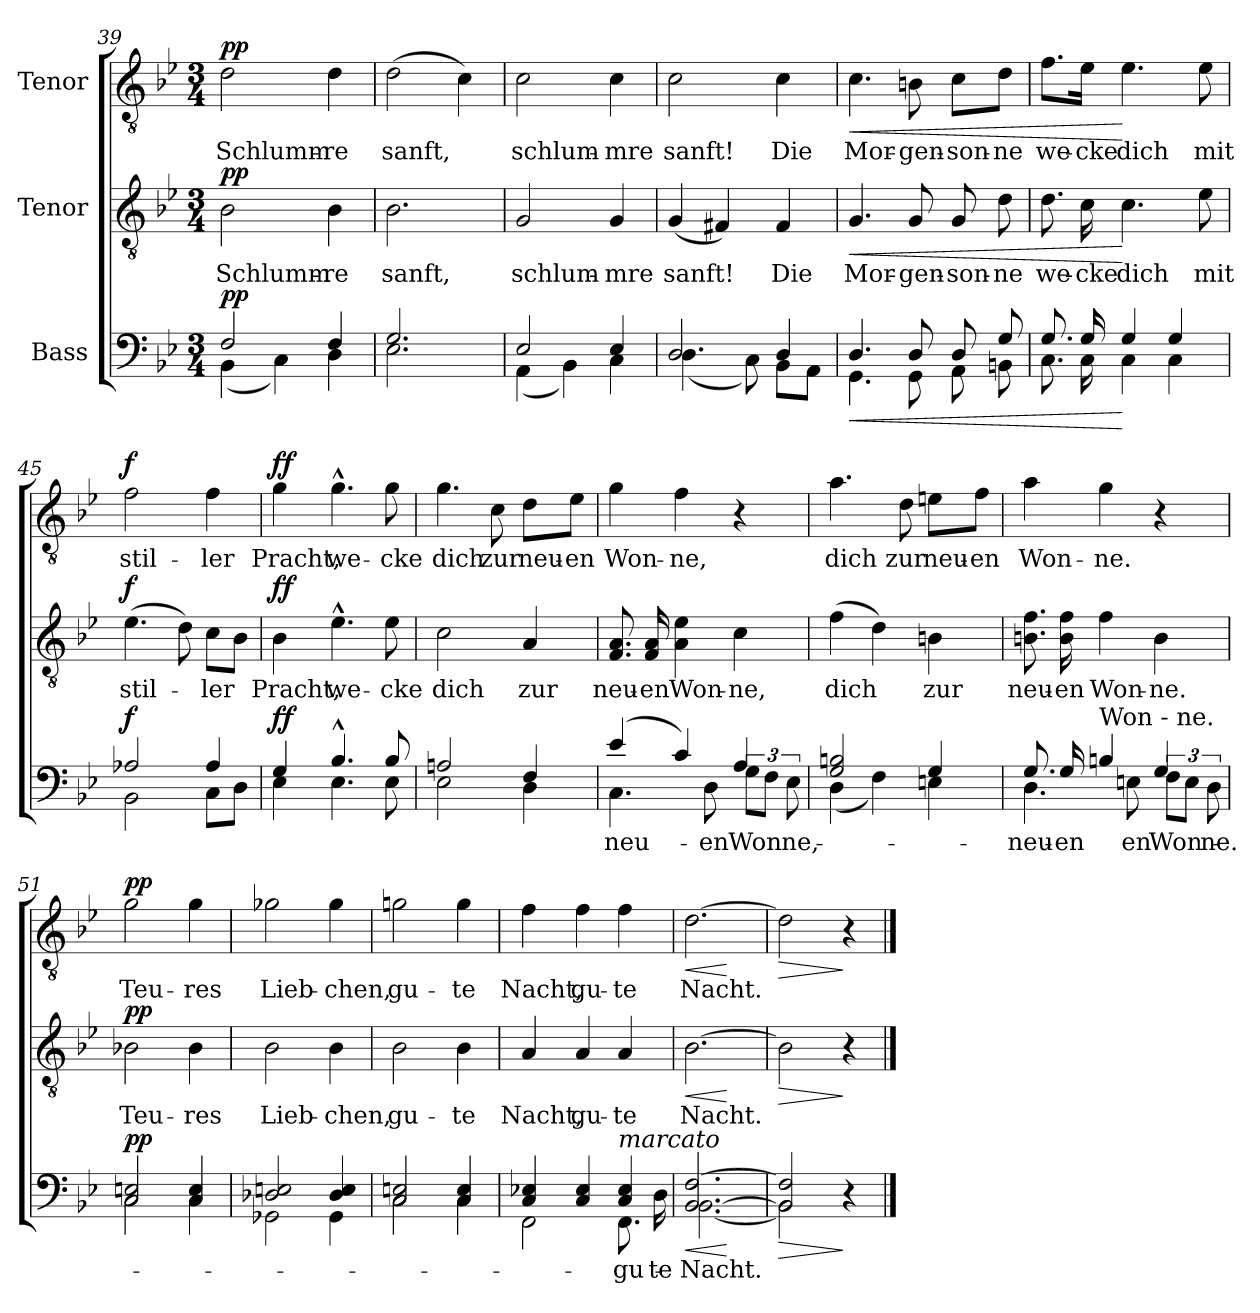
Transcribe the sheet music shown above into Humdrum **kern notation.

**kern	**text	**dynam	**kern	**text	**dynam	**kern	**text	**dynam
*part3	*part3	*part3	*part2	*part2	*part2	*part1	*part1	*part1
*staff3	*staff3	*staff3	*staff2	*staff2	*staff2	*staff1	*staff1	*staff1
*I"Bass	*	*	*I"Tenor	*	*	*I"Tenor	*	*
!!LO:PB:g=z
*clefF4	*	*	*clefGv2	*	*	*clefGv2	*	*
*k[b-e-]	*	*	*k[b-e-]	*	*	*k[b-e-]	*	*
*M3/4	*	*	*M3/4	*	*	*M3/4	*	*
=39	=39	=39	=39	=39	=39	=39	=39	=39
*^	*	*	*	*	*	*	*	*
!	!	!	!LO:DY:a	!	!LO:LY:b	!LO:DY:a	!	!LO:LY:b	!LO:DY:a
2F/	(4BB-\	.	pp	2B-\	Schlumm-	pp	2d\	Schlumm-	pp
.	4C\)	.	.	.	.	.	.	.	.
!	!	!	!	!	!LO:LY:b	!	!	!LO:LY:b	!
4F/	4D\	.	.	4B-\	-re	.	4d\	-re	.
=40	=40	=40	=40	=40	=40	=40	=40	=40	=40
!	!	!	!	!	!LO:LY:b	!	!	!LO:LY:b	!
2.G/	2.E-\	.	.	2.B-\	sanft,	.	(2d\	sanft,	.
.	.	.	.	.	.	.	4c\)	.	.
=41	=41	=41	=41	=41	=41	=41	=41	=41	=41
!	!	!	!	!	!LO:LY:b	!	!	!LO:LY:b	!
2E-/	(4AA\	.	.	2G/	schlum-	.	2c\	schlum-	.
.	4BB-\)	.	.	.	.	.	.	.	.
!	!	!	!	!	!LO:LY:b	!	!	!LO:LY:b	!
4E-/	4C\	.	.	4G/	-mre	.	4c\	-mre	.
=42	=42	=42	=42	=42	=42	=42	=42	=42	=42
!	!	!	!	!	!LO:LY:b	!	!	!LO:LY:b	!
2D/	(4.D\	.	.	(4G/	sanft!	.	2c\	sanft!	.
.	.	.	.	4F#X/)	.	.	.	.	.
.	8C\)	.	.	.	.	.	.	.	.
!	!	!	!	!	!LO:LY:b	!	!	!LO:LY:b	!
4D/	8BB-\L	.	.	4F#/	Die	.	4c\	Die	.
.	8AA\J	.	.	.	.	.	.	.	.
=43	=43	=43	=43	=43	=43	=43	=43	=43	=43
!	!	!	!LO:HP:b	!	!LO:LY:b	!LO:HP:b	!	!LO:LY:b	!LO:HP:b
4.D/	4.GG\	.	<	4.G/	Mor-	<	4.c\	Mor-	<
!	!	!	!	!	!LO:LY:b	!	!	!LO:LY:b	!
8D/	8GG\	.	.	8G/	-gen-	.	8Bn\	-gen-	.
!	!	!	!	!	!LO:LY:b	!	!	!LO:LY:b	!
8D/	8AA\	.	.	8G/	-son-	.	8c\L	-son-	.
!	!	!	!	!	!LO:LY:b	!	!	!LO:LY:b	!
8G/	8BBn\	.	.	8d\	-ne	.	8d\J	-ne	.
=44	=44	=44	=44	=44	=44	=44	=44	=44	=44
!	!	!	!	!	!LO:LY:b	!	!	!LO:LY:b	!
8.G/	8.C\	.	.	8.d\	we-	.	8.f\L	we-	.
!	!	!	!	!	!LO:LY:b	!	!	!LO:LY:b	!
16G/	16C\	.	.	16c\	-cke	.	16e-\Jk	-cke	.
!	!	!	!	!	!LO:LY:b	!	!	!LO:LY:b	!
4G/	4C\	.	[	4.c\	dich	[	4.e-\	dich	[
4G/	4C\	.	.	.	.	.	.	.	.
!	!	!	!	!	!LO:LY:b	!	!	!LO:LY:b	!
.	.	.	.	8e-\	mit	.	8e-\	mit	.
!!LO:LB:g=z
=45	=45	=45	=45	=45	=45	=45	=45	=45	=45
!	!	!	!LO:DY:a	!	!LO:LY:b	!LO:DY:a	!	!LO:LY:b	!LO:DY:a
2A-X/	2BB-\	.	f	(4.e-\	stil-	f	2f\	stil-	f
.	.	.	.	8d\)	.	.	.	.	.
!	!	!	!	!	!LO:LY:b	!	!	!LO:LY:b	!
4A-/	8C\L	.	.	8c\L	-ler	.	4f\	-ler	.
.	8D\J	.	.	8B-\J	.	.	.	.	.
=46	=46	=46	=46	=46	=46	=46	=46	=46	=46
!	!	!	!LO:DY:a	!	!LO:LY:b	!LO:DY:a	!	!LO:LY:b	!LO:DY:a
4G/	4E-\	.	ff	4B-\	Pracht,	ff	4g\	Pracht,	ff
!	!	!	!	!	!LO:LY:b	!	!	!LO:LY:b	!
4.B-^^/	4.E-\	.	.	4.e-^^\	we-	.	4.g^^\	we-	.
!	!	!	!	!	!LO:LY:b	!	!	!LO:LY:b	!
8B-/	8E-\	.	.	8e-\	-cke	.	8g\	-cke	.
=47	=47	=47	=47	=47	=47	=47	=47	=47	=47
!	!	!	!	!	!LO:LY:b	!	!	!LO:LY:b	!
2An/	2E-\	.	.	2c\	dich	.	4.g\	dich	.
!	!	!	!	!	!	!	!	!LO:LY:b	!
.	.	.	.	.	.	.	8c\	zur	.
!	!	!	!	!	!LO:LY:b	!	!	!LO:LY:b	!
4F/	4D\	.	.	4A/	zur	.	8d\L	neu-	.
!	!	!	!	!	!	!	!	!LO:LY:b	!
.	.	.	.	.	.	.	8e-\J	-en	.
=48	=48	=48	=48	=48	=48	=48	=48	=48	=48
!	!	!LO:LY:b	!	!	!	!	!	!	!
!	!	!LO:LY:b	!	!	!LO:LY:b	!	!	!LO:LY:b	!
(4e-/	4.C\	neu-	.	8.F/ 8.A/	neu-	.	4g\	Won-	.
!	!	!	!	!	!LO:LY:b	!	!	!	!
.	.	.	.	16F/ 16A/	-en	.	.	.	.
!	!	!	!	!	!LO:LY:b	!	!	!LO:LY:b	!
4c/)	.	.	.	4A\ 4e-\	Won-	.	4f\	-ne,	.
!	!	!LO:LY:b	!	!	!	!	!	!	!
.	8D\	-en	.	.	.	.	.	.	.
!	!	!LO:LY:b	!	!	!	!	!	!	!
!	!	!LO:LY:b	!	!	!LO:LY:b	!	!	!	!
4A/	12G\L	Won-	.	4c\	-ne,	.	4r	.	.
.	12F\J	.	.	.	.	.	.	.	.
!	!	!LO:LY:b	!	!	!	!	!	!	!
.	12E-\	-ne,	.	.	.	.	.	.	.
=49	=49	=49	=49	=49	=49	=49	=49	=49	=49
!	!	!	!	!	!LO:LY:b	!	!	!LO:LY:b	!
2G/ 2Bn/	(4D\	.	.	(4f\	dich	.	4.a\	dich	.
.	4F\)	.	.	4d\)	.	.	.	.	.
!	!	!	!	!	!	!	!	!LO:LY:b	!
.	.	.	.	.	.	.	8d\	zur	.
!	!	!	!	!	!LO:LY:b	!	!	!LO:LY:b	!
4G/	4En\	.	.	4Bn\	zur	.	8en\L	neu-	.
!	!	!	!	!	!	!	!	!LO:LY:b	!
.	.	.	.	.	.	.	8f\J	-en	.
!!LO:LB:g=z
=50	=50	=50	=50	=50	=50	=50	=50	=50	=50
!	!	!LO:LY:b	!	!	!	!	!	!	!
!	!	!LO:LY:b	!	!	!LO:LY:b	!	!	!LO:LY:b	!
8.G/	4.D\	neu-	.	8.Bn\ 8.f\	neu-	.	4a\	Won-	.
!	!	!LO:LY:b	!	!	!LO:LY:b	!	!	!	!
16G/	.	-en	.	16B\ 16f\	-en	.	.	.	.
!LO:TX:a:t=Won - ne.	!	!	!	!	!	!	!	!	!
!	!	!	!	!	!LO:LY:b	!	!	!LO:LY:b	!
4Bn/	.	.	.	4f\	Won-	.	4g\	-ne.	.
!	!	!LO:LY:b	!	!	!	!	!	!	!
.	8En\	-en	.	.	.	.	.	.	.
!	!	!LO:LY:b	!	!	!LO:LY:b	!	!	!	!
4G/	12F\L	Won-	.	4B\	-ne.	.	4r	.	.
.	12E\J	.	.	.	.	.	.	.	.
!	!	!LO:LY:b	!	!	!	!	!	!	!
.	12D\	-ne.	.	.	.	.	.	.	.
=51	=51	=51	=51	=51	=51	=51	=51	=51	=51
!	!	!	!LO:DY:a	!	!LO:LY:b	!LO:DY:a	!	!LO:LY:b	!LO:DY:a
2C/ 2En/	2C\	.	pp	2B-X\	Teu-	pp	2g\	Teu-	pp
!	!	!	!	!	!LO:LY:b	!	!	!LO:LY:b	!
4C/ 4E/	4C\	.	.	4B-\	-res	.	4g\	-res	.
=52	=52	=52	=52	=52	=52	=52	=52	=52	=52
!	!	!	!	!	!LO:LY:b	!	!	!LO:LY:b	!
2D-X/ 2En/	2GG-X\	.	.	2B-\	Lieb-	.	2g-X\	Lieb-	.
!	!	!	!	!	!LO:LY:b	!	!	!LO:LY:b	!
4D-/ 4E/	4GG-\	.	.	4B-\	-chen,	.	4g-\	-chen,	.
=53	=53	=53	=53	=53	=53	=53	=53	=53	=53
!	!	!	!	!	!LO:LY:b	!	!	!LO:LY:b	!
2C/ 2En/	2C\	.	.	2B-\	gu-	.	2gn\	gu-	.
!	!	!	!	!	!LO:LY:b	!	!	!LO:LY:b	!
4C/ 4E/	4C\	.	.	4B-\	-te	.	4g\	-te	.
=54	=54	=54	=54	=54	=54	=54	=54	=54	=54
!	!	!	!	!	!LO:LY:b	!	!	!LO:LY:b	!
4C/ 4E-X/	2FF\	.	.	4A/	Nacht,	.	4f\	Nacht,	.
!	!	!	!	!	!LO:LY:b	!	!	!LO:LY:b	!
4C/ 4E-/	.	.	.	4A/	gu-	.	4f\	gu-	.
!LO:TX:a:i:t=marcato	!	!	!	!	!	!	!	!	!
!	!	!LO:LY:b	!	!	!LO:LY:b	!	!	!LO:LY:b	!
4C/ 4E-/	8.FF\	gu-	.	4A/	-te	.	4f\	-te	.
!	!	!LO:LY:b	!	!	!	!	!	!	!
.	16D\	-te	.	.	.	.	.	.	.
=55	=55	=55	=55	=55	=55	=55	=55	=55	=55
!	!	!LO:LY:b	!LO:HP:b	!	!LO:LY:b	!LO:HP:b	!	!LO:LY:b	!LO:HP:b
[2.BB-/ [2.F/	[2.BB-\	Nacht.	<	[2.B-\	Nacht.	<	[2.d\	Nacht.	<
*v	*v	*	*	*	*	*	*	*	*
.	.	[	.	.	[	.	.	[
=56	=56	=56	=56	=56	=56	=56	=56	=56
!	!	!LO:HP:b	!	!	!LO:HP:b	!	!	!LO:HP:b
*^	*	*	*	*	*	*	*	*
2BB-/] 2F/]	2BB-\]	.	>	2B-\]	.	>	2d\]	.	>
4r	4ryy	.	]	4r	.	]	4r	.	]
*v	*v	*	*	*	*	*	*	*	*
==	==	==	==	==	==	==	==	==
*-	*-	*-	*-	*-	*-	*-	*-	*-
